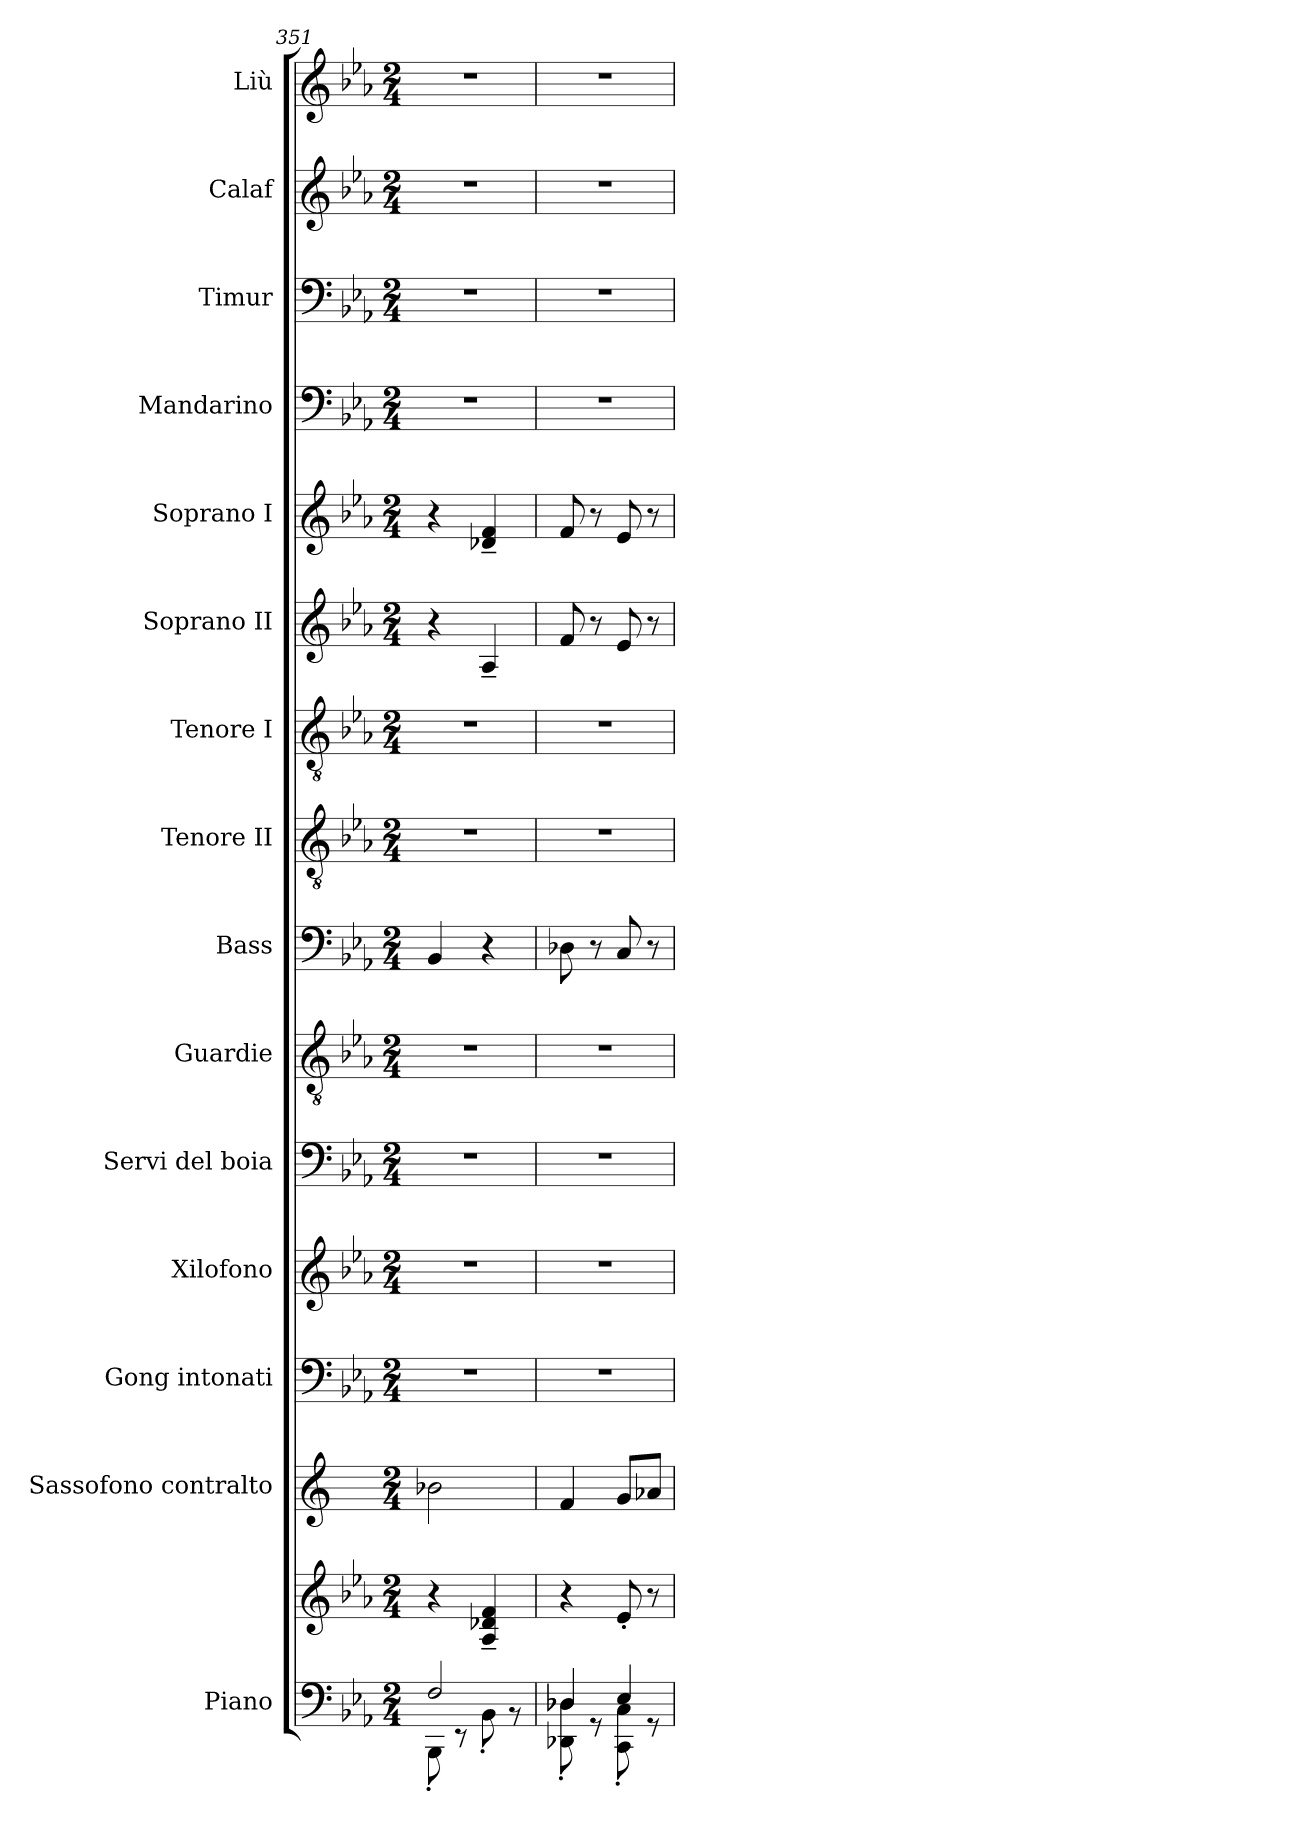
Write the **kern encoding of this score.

**kern	**kern	**kern	**kern	**kern	**kern	**kern	**kern	**kern	**kern	**kern	**kern	**kern	**kern	**kern	**kern
*part15	*part15	*part14	*part13	*part12	*part11	*part10	*part9	*part8	*part7	*part6	*part5	*part4	*part3	*part2	*part1
*staff16	*staff15	*staff14	*staff13	*staff12	*staff11	*staff10	*staff9	*staff8	*staff7	*staff6	*staff5	*staff4	*staff3	*staff2	*staff1
*I"Piano	*	*I"Sassofono contralto	*I"Gong intonati	*I"Xilofono	*I"Servi del boia	*I"Guardie	*I"Bass	*I"Tenore II	*I"Tenore I	*I"Soprano II	*I"Soprano I	*I"Mandarino	*I"Timur	*I"Calaf	*I"Liù
*I'Pno.	*	*	*I'Gong int.	*I'Xil.	*I'Ser.B.	*I'G.	*I'B.	*I'T. II	*I'T. I	*I'S. II	*I'S. I	*I'M.	*I'T.	*I'C.	*I'L.
*clefF4	*clefG2	*clefG2	*clefF4	*clefG2	*clefF4	*clefGv2	*clefF4	*clefGv2	*clefGv2	*clefG2	*clefG2	*clefF4	*clefF4	*clefG2	*clefG2
*	*	*ITrd5c9	*	*ITrd-7c-12	*	*	*	*	*	*	*	*	*	*	*
*k[b-e-a-]	*k[b-e-a-]	*k[b-e-a-]	*k[b-e-a-]	*k[b-e-a-]	*k[b-e-a-]	*k[b-e-a-]	*k[b-e-a-]	*k[b-e-a-]	*k[b-e-a-]	*k[b-e-a-]	*k[b-e-a-]	*k[b-e-a-]	*k[b-e-a-]	*k[b-e-a-]	*k[b-e-a-]
*M2/4	*M2/4	*M2/4	*M2/4	*M2/4	*M2/4	*M2/4	*M2/4	*M2/4	*M2/4	*M2/4	*M2/4	*M2/4	*M2/4	*M2/4	*M2/4
=351	=351	=351	=351	=351	=351	=351	=351	=351	=351	=351	=351	=351	=351	=351	=351
*^	*	*	*	*	*	*	*	*	*	*	*	*	*	*	*
2F/	8BBB-'\	4r	2d-X\	2r	2r	2r	2r	4BB-/	2r	2r	4r	4r	2r	2r	2r	2r
.	8r	.	.	.	.	.	.	.	.	.	.	.	.	.	.	.
.	8BB-'\	4A-/~ 4d-X/~ 4f/~	.	.	.	.	.	4r	.	.	4A-~/	4d-X/~ 4f/~	.	.	.	.
.	8r	.	.	.	.	.	.	.	.	.	.	.	.	.	.	.
=352	=352	=352	=352	=352	=352	=352	=352	=352	=352	=352	=352	=352	=352	=352	=352	=352
4D-X/	8DD-X\' 8D-\'	4r	4A-/	2r	2r	2r	2r	8D-X\	2r	2r	8f/	8f/	2r	2r	2r	2r
.	8r	.	.	.	.	.	.	8r	.	.	8r	8r	.	.	.	.
4E-/	8CC\' 8C\'	8e-'/	8B-/L	.	.	.	.	8C/	.	.	8e-/	8e-/	.	.	.	.
.	8r	8r	8c-X/J	.	.	.	.	8r	.	.	8r	8r	.	.	.	.
*v	*v	*	*	*	*	*	*	*	*	*	*	*	*	*	*	*
=	=	=	=	=	=	=	=	=	=	=	=	=	=	=	=
*-	*-	*-	*-	*-	*-	*-	*-	*-	*-	*-	*-	*-	*-	*-	*-
